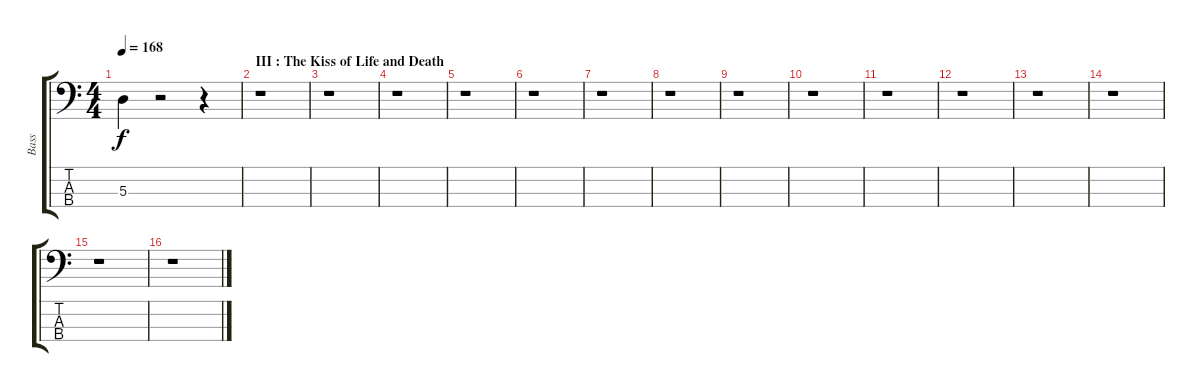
\track ("Bass" "Bass") {instrument electricbassfinger}
\staff {score tabs}
\tuning (G2 D2 A1 E1) {hide}
\ts (4 4)
\tempo 168
\clef f4
\ks c
5.3.4{dy f} r.2 r.4 |
\section ("" "III : The Kiss of Life and Death")
r.1 |
r.1 |
r.1 |
r.1 |
r.1 |
r.1 |
r.1 |
r.1 |
r.1 |
r.1 |
r.1 |
r.1 |
r.1 |
r.1 |
r.1
